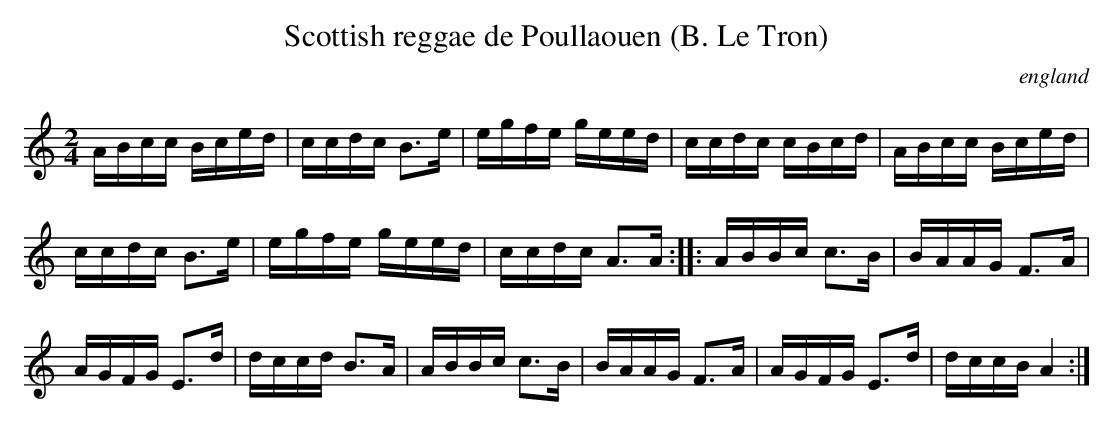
X:1
T:Scottish reggae de Poullaouen (B. Le Tron)
O:england
M:2/4
L:1/16
K:C
ABcc Bced|ccdc B3e|egfe geed|\
ccdc cBcd|ABcc Bced|
ccdc B3e|egfe geed|ccdc A3A:|\
|:ABBc c3B|BAAG F3A|
AGFG E3d|dccd B3A|ABBc c3B|\
BAAG F3A|AGFG E3d|dccB A4:|
